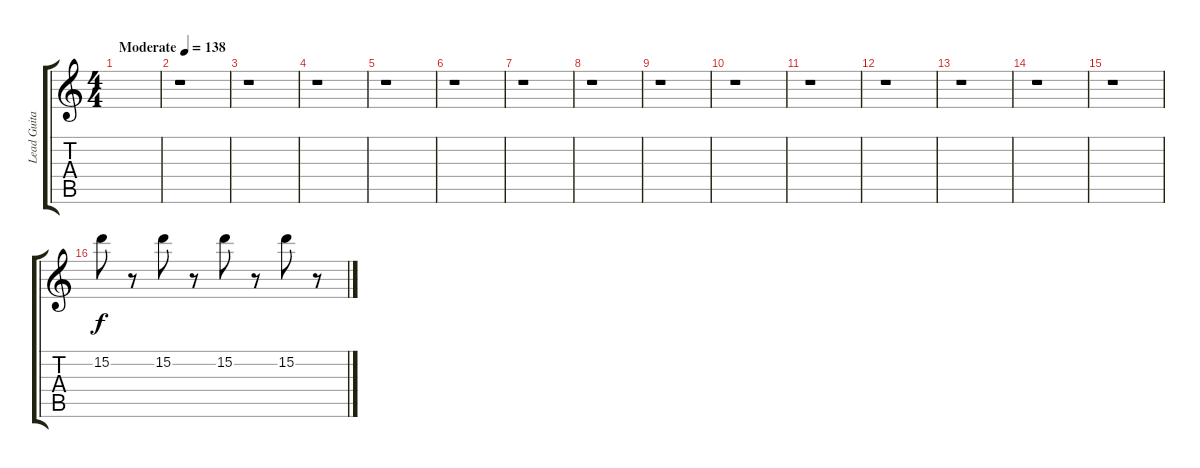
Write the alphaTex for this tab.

\track ("Lead Guitar" "Lead Guita") {instrument overdrivenguitar}
\staff {score tabs}
\tuning (E4 B3 G3 D3 A2 E2) {hide}
\ts (4 4)
\tempo (138 "Moderate")
\clef g2
\ks c
|
r.1 |
r.1 |
r.1 |
r.1 |
r.1 |
r.1 |
r.1 |
r.1 |
r.1 |
r.1 |
r.1 |
r.1 |
r.1 |
r.1 |
15.2.8{balance 0} r.8 15.2.8 r.8 15.2.8 r.8 15.2.8 r.8
